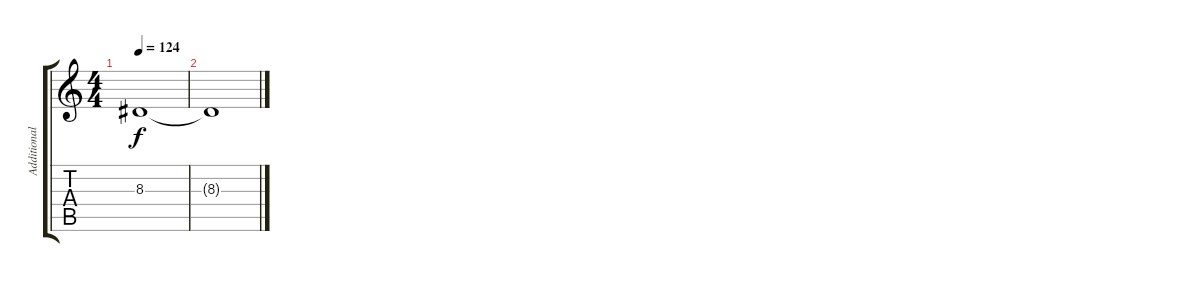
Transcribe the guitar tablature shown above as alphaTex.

\track ("Additional Vocals" "Additional") {instrument trumpet}
\staff {score tabs}
\tuning (E4 B3 G3 D3 A2 E2) {hide}
\ts (4 4)
\tempo 124
\clef g2
\ks c
8.3.1{dy f volume 0} |
8.3{t}.1
